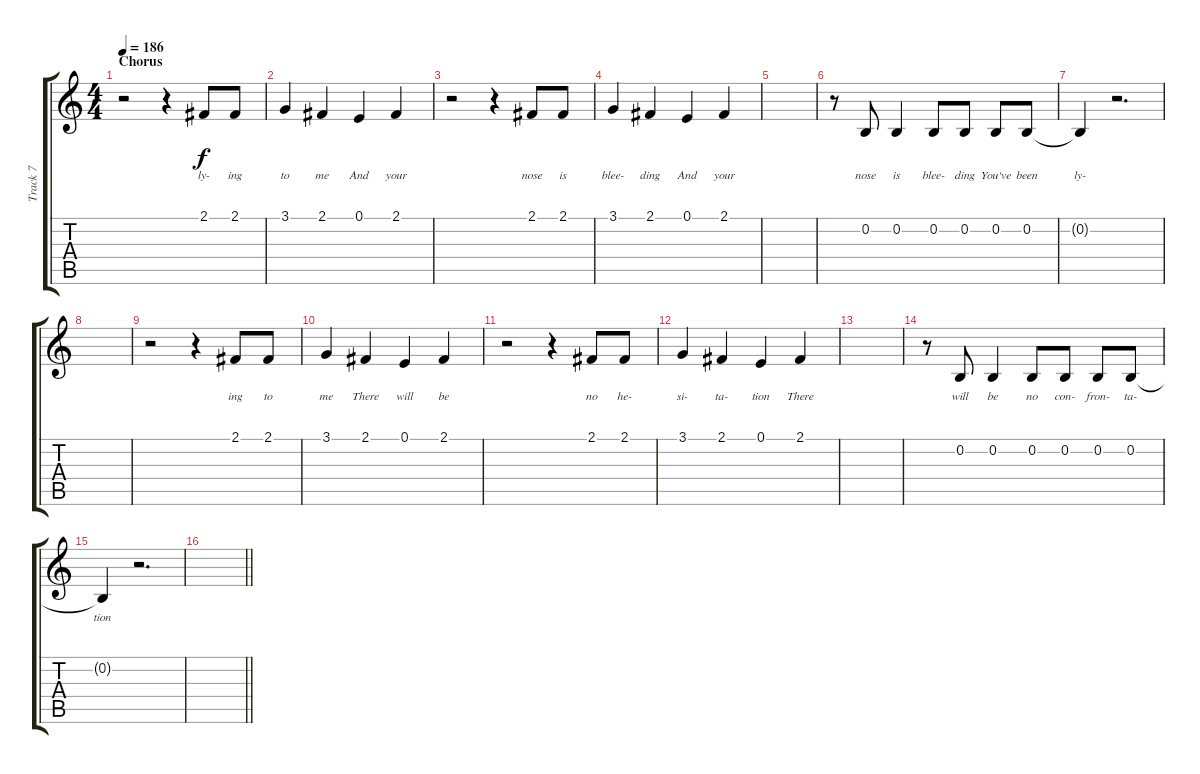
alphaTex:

\track ("Track 7" "Track 7") {instrument clarinet}
\staff {score tabs}
\tuning (E4 B3 G3 D3 A2 E2) {hide}
\ts (4 4)
\section ("" "Chorus")
\tempo 186
\clef g2
\ks c
r.2{dy f} r.4 2.1.8{lyrics (0 "ly-") lyrics (1 "") lyrics (2 "") lyrics (3 "") lyrics (4 "")} 2.1.8{lyrics (0 "ing") lyrics (1 "") lyrics (2 "") lyrics (3 "") lyrics (4 "")} |
3.1.4{lyrics (0 "to") lyrics (1 "") lyrics (2 "") lyrics (3 "") lyrics (4 "")} 2.1.4{lyrics (0 "me") lyrics (1 "") lyrics (2 "") lyrics (3 "") lyrics (4 "")} 0.1.4{lyrics (0 "And") lyrics (1 "") lyrics (2 "") lyrics (3 "") lyrics (4 "")} 2.1.4{lyrics (0 "your") lyrics (1 "") lyrics (2 "") lyrics (3 "") lyrics (4 "")} |
r.2 r.4 2.1.8{lyrics (0 "nose") lyrics (1 "") lyrics (2 "") lyrics (3 "") lyrics (4 "")} 2.1.8{lyrics (0 "is") lyrics (1 "") lyrics (2 "") lyrics (3 "") lyrics (4 "")} |
3.1.4{lyrics (0 "blee-") lyrics (1 "") lyrics (2 "") lyrics (3 "") lyrics (4 "")} 2.1.4{lyrics (0 "ding") lyrics (1 "") lyrics (2 "") lyrics (3 "") lyrics (4 "")} 0.1.4{lyrics (0 "And") lyrics (1 "") lyrics (2 "") lyrics (3 "") lyrics (4 "")} 2.1.4{lyrics (0 "your") lyrics (1 "") lyrics (2 "") lyrics (3 "") lyrics (4 "")} |
|
r.8 0.2.8{lyrics (0 "nose") lyrics (1 "") lyrics (2 "") lyrics (3 "") lyrics (4 "")} 0.2.4{lyrics (0 "is") lyrics (1 "") lyrics (2 "") lyrics (3 "") lyrics (4 "")} 0.2.8{lyrics (0 "blee-") lyrics (1 "") lyrics (2 "") lyrics (3 "") lyrics (4 "")} 0.2.8{lyrics (0 "ding") lyrics (1 "") lyrics (2 "") lyrics (3 "") lyrics (4 "")} 0.2.8{lyrics (0 "You've") lyrics (1 "") lyrics (2 "") lyrics (3 "") lyrics (4 "")} 0.2.8{lyrics (0 "been") lyrics (1 "") lyrics (2 "") lyrics (3 "") lyrics (4 "")} |
0.2{t}.4{lyrics (0 "ly-") lyrics (1 "") lyrics (2 "") lyrics (3 "") lyrics (4 "")} r.2{d} |
|
r.2 r.4 2.1.8{lyrics (0 "ing") lyrics (1 "") lyrics (2 "") lyrics (3 "") lyrics (4 "")} 2.1.8{lyrics (0 "to") lyrics (1 "") lyrics (2 "") lyrics (3 "") lyrics (4 "")} |
3.1.4{lyrics (0 "me") lyrics (1 "") lyrics (2 "") lyrics (3 "") lyrics (4 "")} 2.1.4{lyrics (0 "There") lyrics (1 "") lyrics (2 "") lyrics (3 "") lyrics (4 "")} 0.1.4{lyrics (0 "will") lyrics (1 "") lyrics (2 "") lyrics (3 "") lyrics (4 "")} 2.1.4{lyrics (0 "be") lyrics (1 "") lyrics (2 "") lyrics (3 "") lyrics (4 "")} |
r.2 r.4 2.1.8{lyrics (0 "no") lyrics (1 "") lyrics (2 "") lyrics (3 "") lyrics (4 "")} 2.1.8{lyrics (0 "he-") lyrics (1 "") lyrics (2 "") lyrics (3 "") lyrics (4 "")} |
3.1.4{lyrics (0 "si-") lyrics (1 "") lyrics (2 "") lyrics (3 "") lyrics (4 "")} 2.1.4{lyrics (0 "ta-") lyrics (1 "") lyrics (2 "") lyrics (3 "") lyrics (4 "")} 0.1.4{lyrics (0 "tion") lyrics (1 "") lyrics (2 "") lyrics (3 "") lyrics (4 "")} 2.1.4{lyrics (0 "There") lyrics (1 "") lyrics (2 "") lyrics (3 "") lyrics (4 "")} |
|
r.8 0.2.8{lyrics (0 "will") lyrics (1 "") lyrics (2 "") lyrics (3 "") lyrics (4 "")} 0.2.4{lyrics (0 "be") lyrics (1 "") lyrics (2 "") lyrics (3 "") lyrics (4 "")} 0.2.8{lyrics (0 "no") lyrics (1 "") lyrics (2 "") lyrics (3 "") lyrics (4 "")} 0.2.8{lyrics (0 "con-") lyrics (1 "") lyrics (2 "") lyrics (3 "") lyrics (4 "")} 0.2.8{lyrics (0 "fron-") lyrics (1 "") lyrics (2 "") lyrics (3 "") lyrics (4 "")} 0.2.8{lyrics (0 "ta-") lyrics (1 "") lyrics (2 "") lyrics (3 "") lyrics (4 "")} |
0.2{t}.4{lyrics (0 "tion") lyrics (1 "") lyrics (2 "") lyrics (3 "") lyrics (4 "")} r.2{d} |
\barLineRight lightlight
